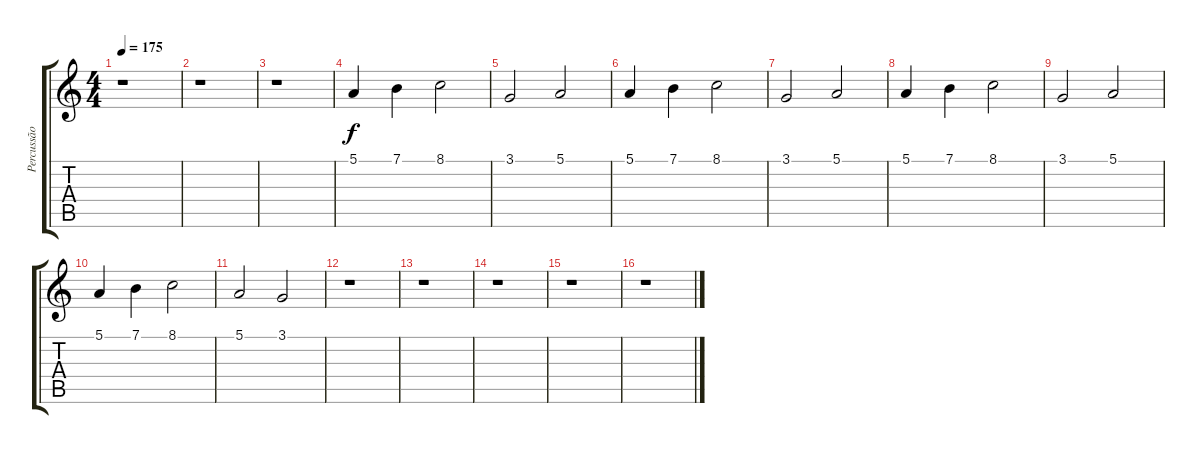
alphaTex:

\track ("Percussão" "Percussão") {instrument tubularbells}
\staff {score tabs}
\tuning (E4 B3 G3 D3 A2 E2) {hide}
\ts (4 4)
\tempo 175
\clef g2
\ks c
r.1{dy f} |
r.1 |
r.1 |
5.1.4{instrument tubularbells} 7.1.4{instrument tubularbells} 8.1.2{instrument tubularbells} |
3.1.2{instrument tubularbells} 5.1.2{instrument tubularbells} |
5.1.4{instrument tubularbells} 7.1.4{instrument tubularbells} 8.1.2{instrument tubularbells} |
3.1.2{instrument tubularbells} 5.1.2{instrument tubularbells} |
5.1.4{instrument tubularbells} 7.1.4{instrument tubularbells} 8.1.2{instrument tubularbells} |
3.1.2{instrument tubularbells} 5.1.2{instrument tubularbells} |
5.1.4{instrument tubularbells} 7.1.4{instrument tubularbells} 8.1.2{instrument tubularbells} |
5.1.2{instrument tubularbells} 3.1.2{instrument tubularbells} |
r.1 |
r.1 |
r.1 |
r.1 |
r.1
